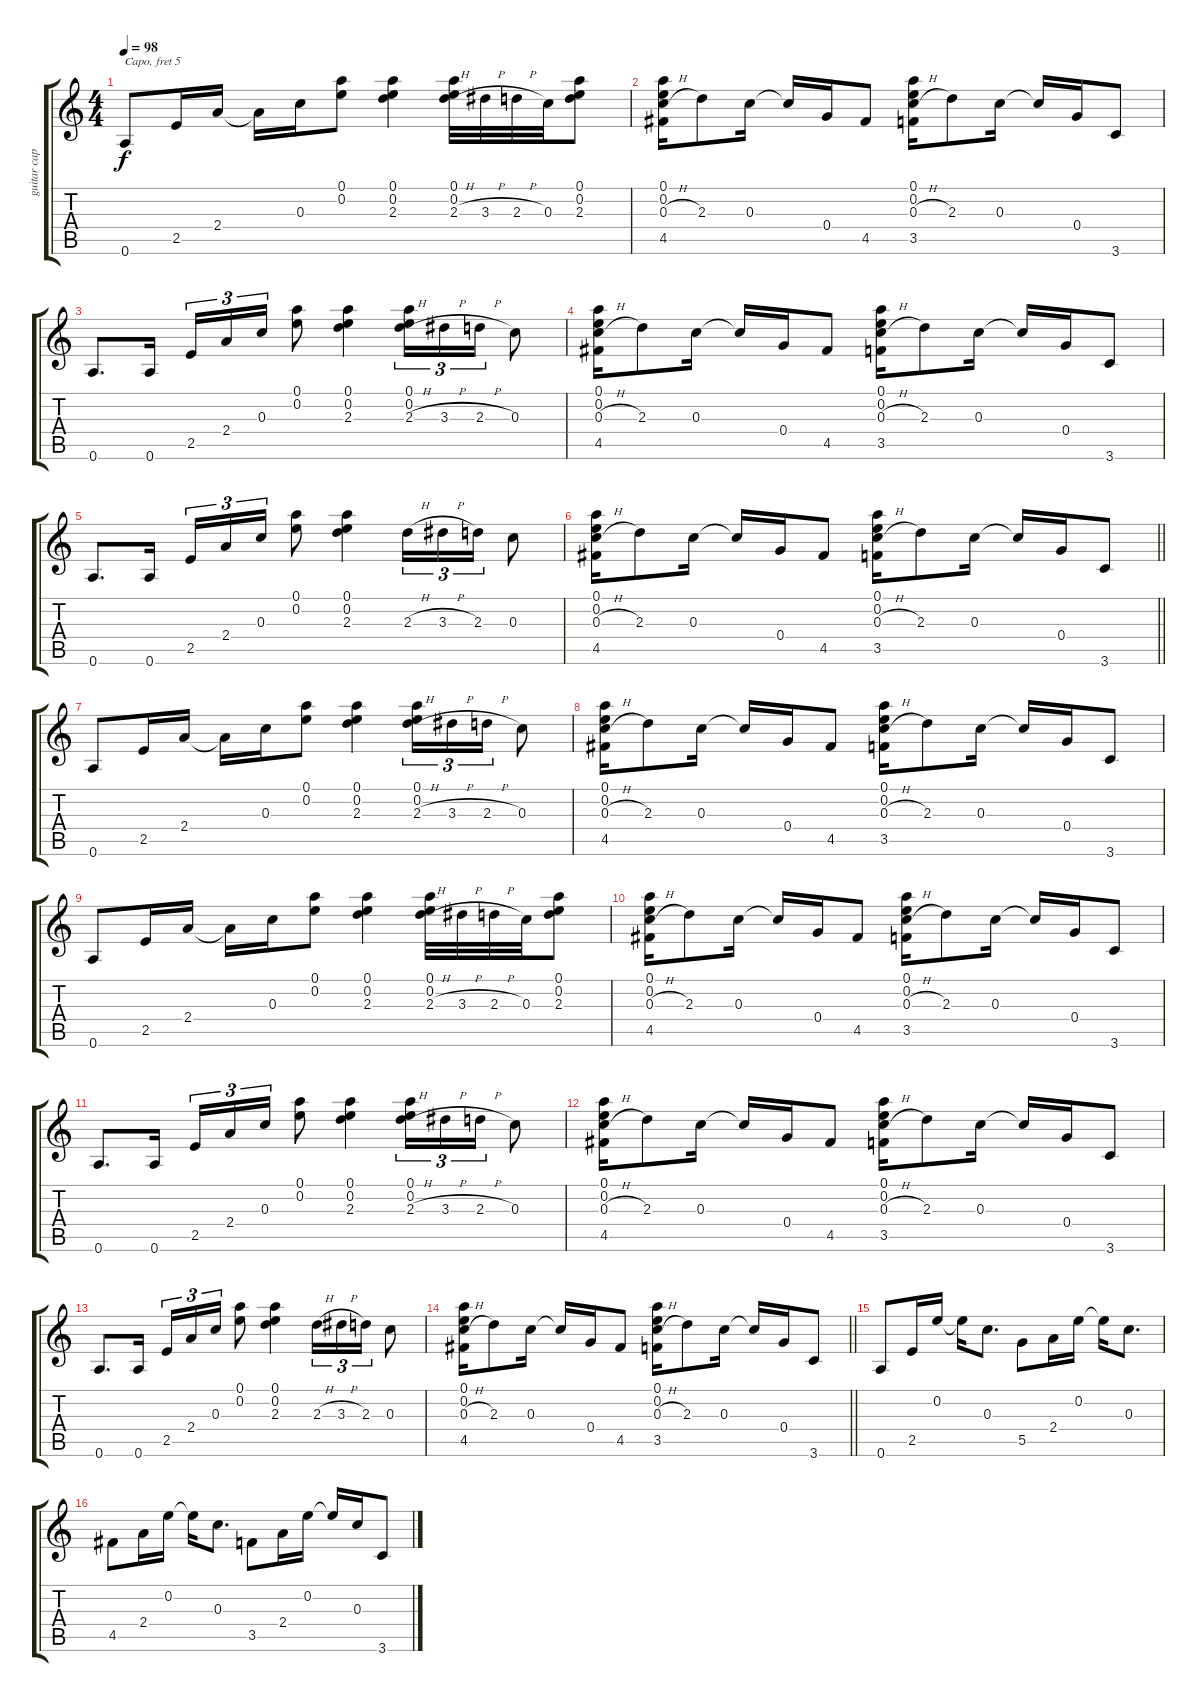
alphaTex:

\track ("guitar capo V" "guitar cap") {instrument acousticguitarsteel}
\staff {score tabs}
\capo 5
\tuning (E4 B3 G3 D3 A2 E2) {hide}
\ts (4 4)
\tempo 98
\clef g2
\ks c
0.6.8{dy f} 2.5.16 2.4.16 2.4{t}.16 0.3.16 (0.1 0.2).8 (0.1 0.2 2.3).4 (0.1 0.2 2.3{h}).32 3.3{h}.32 2.3{h}.32 0.3.32 (0.1 0.2 2.3).8 |
(0.1 0.2 0.3{h} 4.5).16 2.3.8 0.3.16 0.3{t}.16 0.4.16 4.5.8 (0.1 0.2 0.3{h} 3.5).16 2.3.8 0.3.16 0.3{t}.16 0.4.16 3.6.8 |
0.6.8{d} 0.6.16 2.5.16{tu (3 2)} 2.4.16{tu (3 2)} 0.3.16{tu (3 2)} (0.1 0.2).8 (0.1 0.2 2.3).4 (0.1 0.2 2.3{h}).16{tu (3 2)} 3.3{h}.16{tu (3 2)} 2.3{h}.16{tu (3 2)} 0.3.8 |
(0.1 0.2 0.3{h} 4.5).16 2.3.8 0.3.16 0.3{t}.16 0.4.16 4.5.8 (0.1 0.2 0.3{h} 3.5).16 2.3.8 0.3.16 0.3{t}.16 0.4.16 3.6.8 |
0.6.8{d} 0.6.16 2.5.16{tu (3 2)} 2.4.16{tu (3 2)} 0.3.16{tu (3 2)} (0.1 0.2).8 (0.1 0.2 2.3).4 2.3{h}.16{tu (3 2)} 3.3{h}.16{tu (3 2)} 2.3.16{tu (3 2)} 0.3.8 |
\barLineRight lightlight
(0.1 0.2 0.3{h} 4.5).16 2.3.8 0.3.16 0.3{t}.16 0.4.16 4.5.8 (0.1 0.2 0.3{h} 3.5).16 2.3.8 0.3.16 0.3{t}.16 0.4.16 3.6.8 |
0.6.8 2.5.16 2.4.16 2.4{t}.16 0.3.16 (0.1 0.2).8 (0.1 0.2 2.3).4 (0.1 0.2 2.3{h}).16{tu (3 2)} 3.3{h}.16{tu (3 2)} 2.3{h}.16{tu (3 2)} 0.3.8 |
(0.1 0.2 0.3{h} 4.5).16 2.3.8 0.3.16 0.3{t}.16 0.4.16 4.5.8 (0.1 0.2 0.3{h} 3.5).16 2.3.8 0.3.16 0.3{t}.16 0.4.16 3.6.8 |
0.6.8 2.5.16 2.4.16 2.4{t}.16 0.3.16 (0.1 0.2).8 (0.1 0.2 2.3).4 (0.1 0.2 2.3{h}).32 3.3{h}.32 2.3{h}.32 0.3.32 (0.1 0.2 2.3).8 |
(0.1 0.2 0.3{h} 4.5).16 2.3.8 0.3.16 0.3{t}.16 0.4.16 4.5.8 (0.1 0.2 0.3{h} 3.5).16 2.3.8 0.3.16 0.3{t}.16 0.4.16 3.6.8 |
0.6.8{d} 0.6.16 2.5.16{tu (3 2)} 2.4.16{tu (3 2)} 0.3.16{tu (3 2)} (0.1 0.2).8 (0.1 0.2 2.3).4 (0.1 0.2 2.3{h}).16{tu (3 2)} 3.3{h}.16{tu (3 2)} 2.3{h}.16{tu (3 2)} 0.3.8 |
(0.1 0.2 0.3{h} 4.5).16 2.3.8 0.3.16 0.3{t}.16 0.4.16 4.5.8 (0.1 0.2 0.3{h} 3.5).16 2.3.8 0.3.16 0.3{t}.16 0.4.16 3.6.8 |
0.6.8{d} 0.6.16 2.5.16{tu (3 2)} 2.4.16{tu (3 2)} 0.3.16{tu (3 2)} (0.1 0.2).8 (0.1 0.2 2.3).4 2.3{h}.16{tu (3 2)} 3.3{h}.16{tu (3 2)} 2.3.16{tu (3 2)} 0.3.8 |
\barLineRight lightlight
(0.1 0.2 0.3{h} 4.5).16 2.3.8 0.3.16 0.3{t}.16 0.4.16 4.5.8 (0.1 0.2 0.3{h} 3.5).16 2.3.8 0.3.16 0.3{t}.16 0.4.16 3.6.8 |
0.6.8 2.5.16 0.2.16 0.2{t}.16 0.3.8{d} 5.5.8 2.4.16 0.2.16 0.2{t}.16 0.3.8{d} |
4.5.8 2.4.16 0.2.16 0.2{t}.16 0.3.8{d} 3.5.8 2.4.16 0.2.16 0.2{t}.16 0.3.16 3.6.8
